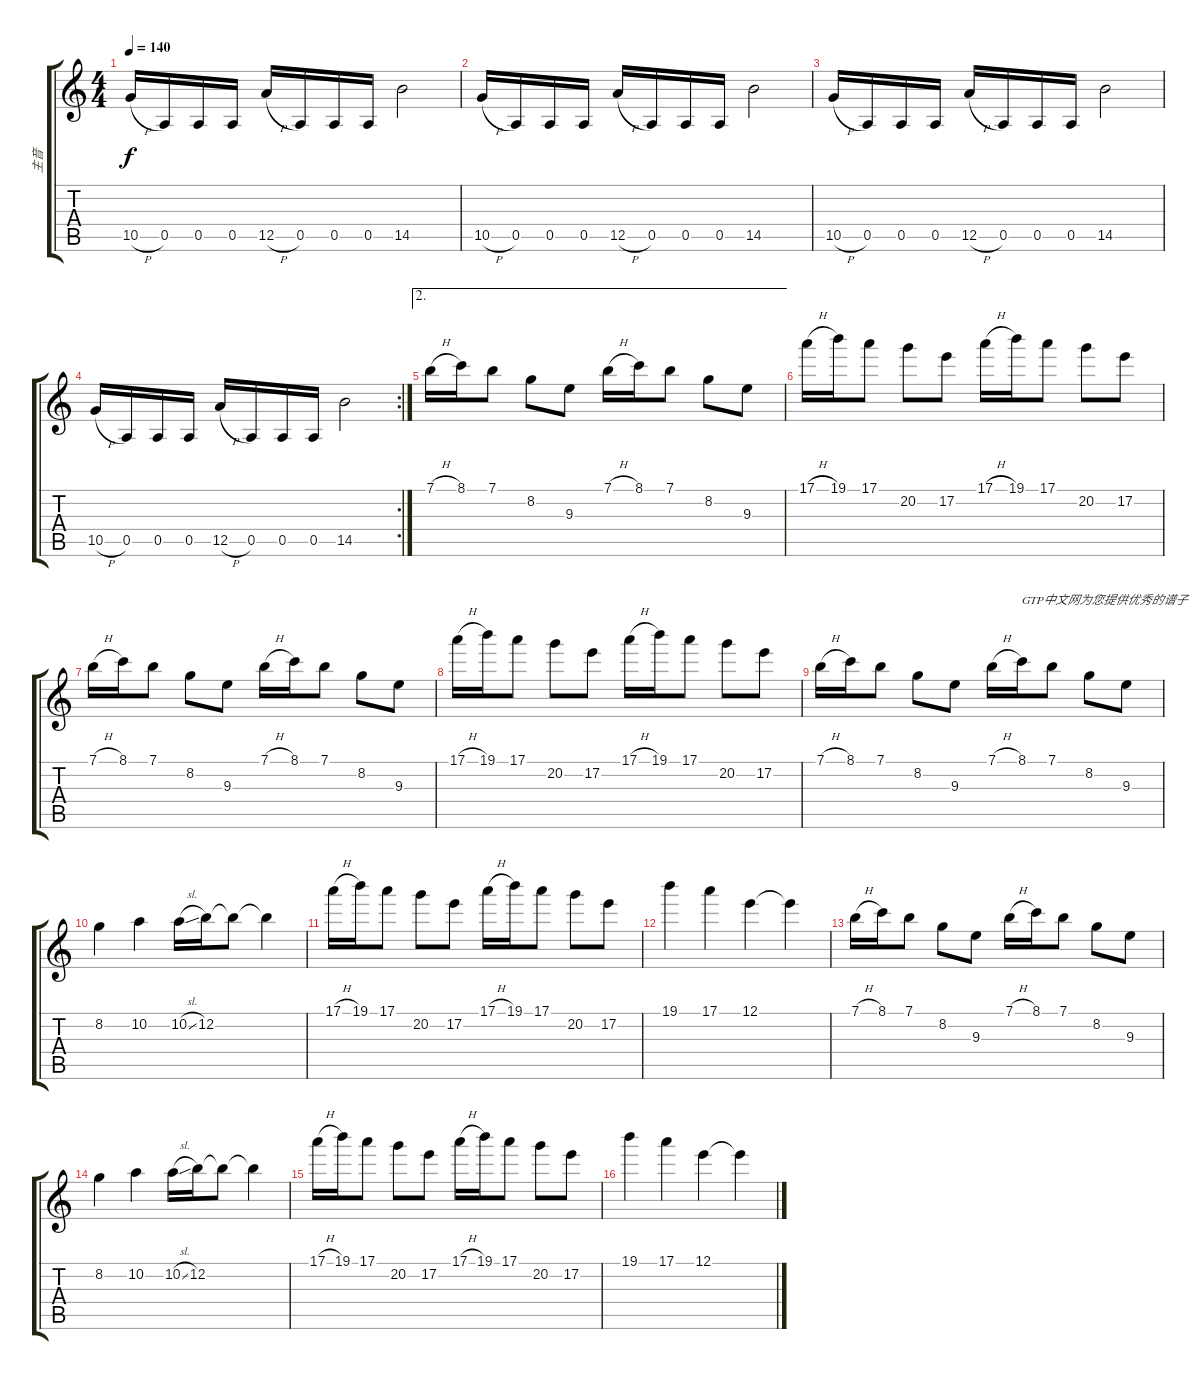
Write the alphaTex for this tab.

\track ("主音" "主音") {instrument distortionguitar}
\staff {score tabs}
\tuning (E4 B3 G3 D3 A2 E2) {hide}
\ts (4 4)
\tempo 140
\clef g2
\ks c
10.5{h}.16{dy f} 0.5.16 0.5.16 0.5.16 12.5{h}.16 0.5.16 0.5.16 0.5.16 14.5.2 |
10.5{h}.16 0.5.16 0.5.16 0.5.16 12.5{h}.16 0.5.16 0.5.16 0.5.16 14.5.2 |
10.5{h}.16 0.5.16 0.5.16 0.5.16 12.5{h}.16 0.5.16 0.5.16 0.5.16 14.5.2 |
\rc 2
10.5{h}.16 0.5.16 0.5.16 0.5.16 12.5{h}.16 0.5.16 0.5.16 0.5.16 14.5.2 |
\ae 2
7.1{h}.16 8.1.16 7.1.8 8.2.8 9.3.8 7.1{h}.16 8.1.16 7.1.8 8.2.8 9.3.8 |
17.1{h}.16 19.1.16 17.1.8 20.2.8 17.2.8 17.1{h}.16 19.1.16 17.1.8 20.2.8 17.2.8 |
7.1{h}.16 8.1.16 7.1.8 8.2.8 9.3.8 7.1{h}.16 8.1.16 7.1.8 8.2.8 9.3.8 |
17.1{h}.16 19.1.16 17.1.8 20.2.8 17.2.8 17.1{h}.16 19.1.16 17.1.8 20.2.8 17.2.8 |
7.1{h}.16 8.1.16 7.1.8 8.2.8 9.3.8 7.1{h}.16 8.1.16{txt "GTP中文网为您提供优秀的谱子"} 7.1.8 8.2.8 9.3.8 |
8.2.4 10.2.4 10.2{sl}.16 12.2.16 12.2{t}.8 12.2{t}.4 |
17.1{h}.16 19.1.16 17.1.8 20.2.8 17.2.8 17.1{h}.16 19.1.16 17.1.8 20.2.8 17.2.8 |
19.1.4 17.1.4 12.1.4 12.1{t}.4 |
7.1{h}.16 8.1.16 7.1.8 8.2.8 9.3.8 7.1{h}.16 8.1.16 7.1.8 8.2.8 9.3.8 |
8.2.4 10.2.4 10.2{sl}.16 12.2.16 12.2{t}.8 12.2{t}.4 |
17.1{h}.16 19.1.16 17.1.8 20.2.8 17.2.8 17.1{h}.16 19.1.16 17.1.8 20.2.8 17.2.8 |
19.1.4 17.1.4 12.1.4 12.1{t}.4
